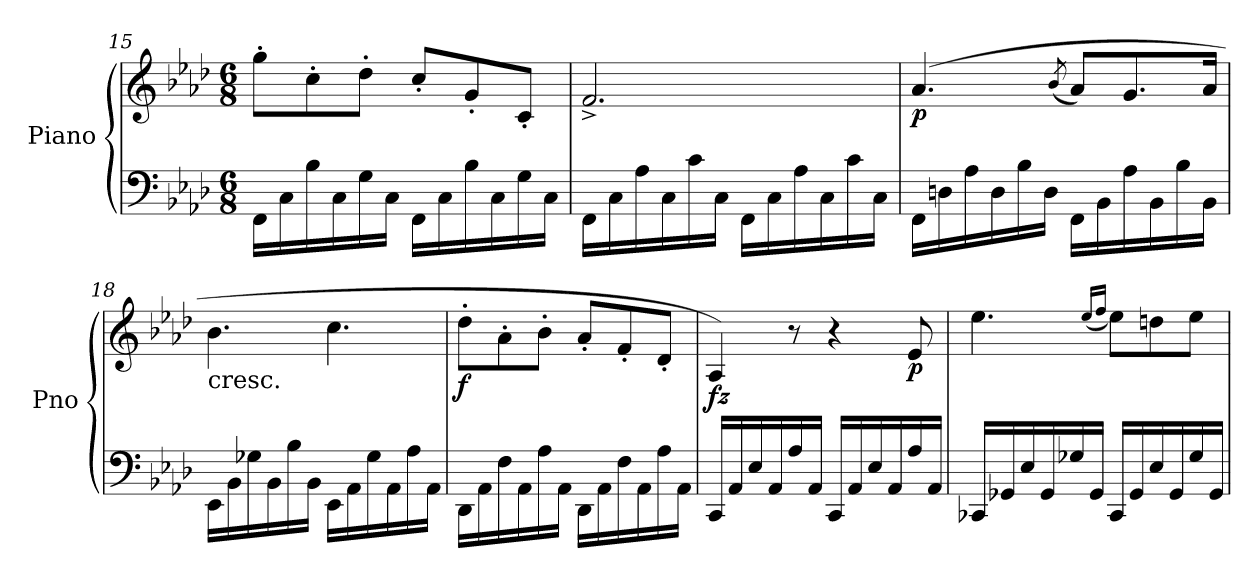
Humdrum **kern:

**kern	**kern	**dynam
*part1	*part1	*part1
*staff2	*staff1	*staff1/2
*I"Piano	*	*
*I'Pno	*	*
*clefF4	*clefG2	*
*k[b-e-a-d-]	*k[b-e-a-d-]	*
*A-:	*A-:	*
*M6/8	*M6/8	*
=15	=15	=15
16FF\LL	8gg'\L	.
16C\	.	.
16B-\	8cc'\	.
16C\	.	.
16G\	8dd-'\J	.
16C\JJ	.	.
16FF\LL	8cc'/L	.
16C\	.	.
16B-\	8g'/	.
16C\	.	.
16G\	8c'/J	.
16C\JJ	.	.
=16	=16	=16
16FF\LL	2.f^/	.
16C\	.	.
16A-\	.	.
16C\	.	.
16c\	.	.
16C\JJ	.	.
16FF\LL	.	.
16C\	.	.
16A-\	.	.
16C\	.	.
16c\	.	.
16C\JJ	.	.
!!LO:LB:g=z
=17	=17	=17
!	!	!LO:DY:b
16FF\LL	(4.a-/	p
16Dn\	.	.
16A-\	.	.
16D\	.	.
16B-\	.	.
16D\JJ	.	.
.	(8qb-/	.
16FF\LL	8a-/L)	.
16BB-\	.	.
16A-\	8.g/	.
16BB-\	.	.
16B-\	.	.
16BB-\JJ	16a-/Jk	.
=18	=18	=18
!	!LO:TX:b:t=cresc.	!
16EE-\LL	4.b-\	.
16BB-\	.	.
16G-X\	.	.
16BB-\	.	.
16B-\	.	.
16BB-\JJ	.	.
16EE-\LL	4.cc\	.
16AA-\	.	.
16G-\	.	.
16AA-\	.	.
16A-\	.	.
16AA-\JJ	.	.
=19	=19	=19
!	!	!LO:DY:b
16DD-\LL	8dd-'\L	f
16AA-\	.	.
16F\	8a-'\	.
16AA-\	.	.
16A-\	8b-'\J	.
16AA-\JJ	.	.
16DD-\LL	8a-'/L	.
16AA-\	.	.
16F\	8f'/	.
16AA-\	.	.
16A-\	8d-'/J	.
16AA-\JJ	.	.
=20	=20	=20
!	!	!LO:DY:b
16CC/LL	4A-/)	fz
16AA-/	.	.
16E-/	.	.
16AA-/	.	.
16A-/	8r	.
16AA-/JJ	.	.
16CC/LL	4r	.
16AA-/	.	.
16E-/	.	.
16AA-/	.	.
!	!	!LO:DY:b
16A-/	8e-/	p
16AA-/JJ	.	.
!!LO:PB:g=z
=21	=21	=21
16CC-X/LL	4.ee-\	.
16GG-X/	.	.
16E-/	.	.
16GG-/	.	.
16G-X/	.	.
16GG-/JJ	.	.
.	(16qee-/LL	.
.	16qff/JJ	.
16CC-/LL	8ee-\L)	.
16GG-/	.	.
16E-/	8ddn\	.
16GG-/	.	.
16G-/	8ee-\J	.
16GG-/JJ	.	.
=	=	=
*-	*-	*-
